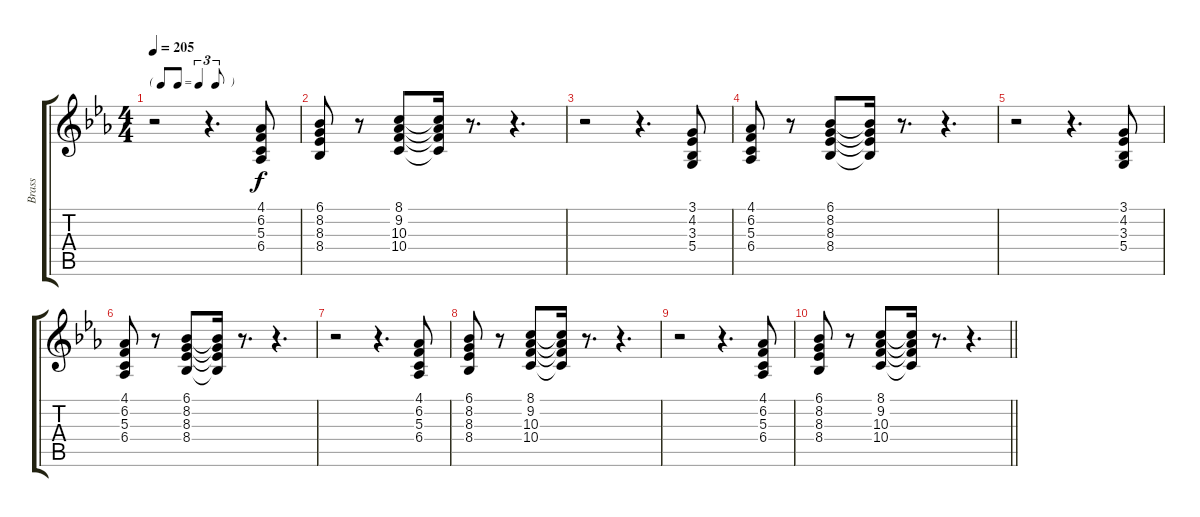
\track ("Brass" "Brass") {instrument brasssection}
\staff {score tabs}
\tuning (E4 B3 G3 D3 A2 E2) {hide}
\ts (4 4)
\tf triplet8th
\tempo 205
\clef g2
\ks eb
r.2{dy f} r.4{d} (4.1 6.2 5.3 6.4).8 |
(6.1 8.2 8.3 8.4).8 r.8 (8.1 9.2 10.3 10.4).8 (8.1{t} 9.2{t} 10.3{t} 10.4{t}).16 r.8{d} r.4{d} |
r.2 r.4{d} (3.1 4.2 3.3 5.4).8 |
(4.1 6.2 5.3 6.4).8 r.8 (6.1 8.2 8.3 8.4).8 (6.1{t} 8.2{t} 8.3{t} 8.4{t}).16 r.8{d} r.4{d} |
r.2 r.4{d} (3.1 4.2 3.3 5.4).8 |
(4.1 6.2 5.3 6.4).8 r.8 (6.1 8.2 8.3 8.4).8 (6.1{t} 8.2{t} 8.3{t} 8.4{t}).16 r.8{d} r.4{d} |
r.2 r.4{d} (4.1 6.2 5.3 6.4).8 |
(6.1 8.2 8.3 8.4).8 r.8 (8.1 9.2 10.3 10.4).8 (8.1{t} 9.2{t} 10.3{t} 10.4{t}).16 r.8{d} r.4{d} |
r.2 r.4{d} (4.1 6.2 5.3 6.4).8 |
\barLineRight lightlight
(6.1 8.2 8.3 8.4).8 r.8 (8.1 9.2 10.3 10.4).8 (8.1{t} 9.2{t} 10.3{t} 10.4{t}).16 r.8{d} r.4{d}
